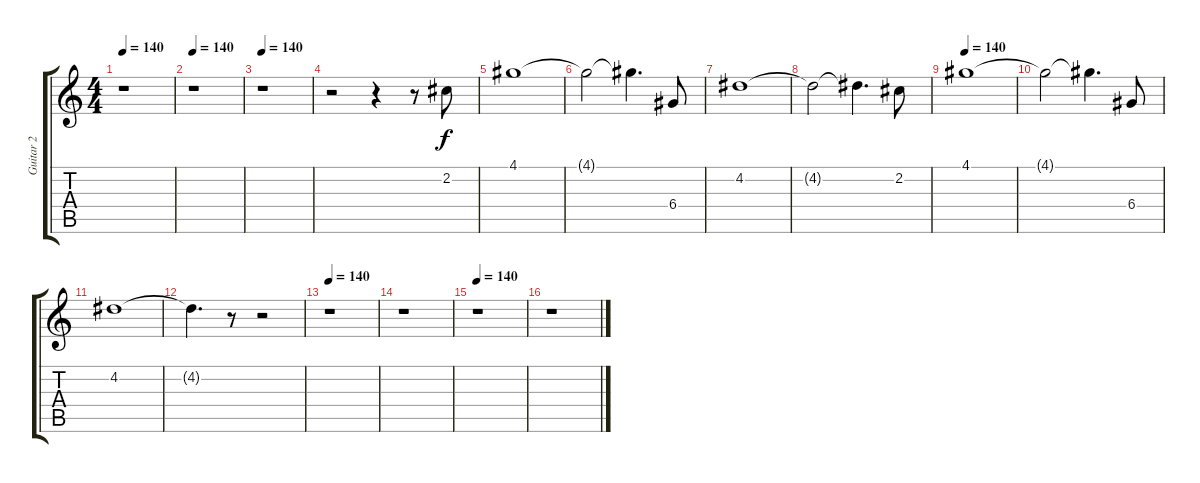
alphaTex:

\track ("Guitar 2" "Guitar 2") {instrument electricguitarclean}
\staff {score tabs}
\tuning (E4 B3 G3 D3 A2 E2) {hide}
\ts (4 4)
\tempo 140
\clef g2
\ks c
r.1{dy f} |
\tempo 140
r.1 |
\tempo 140
r.1 |
r.2 r.4 r.8 2.2.8 |
4.1.1 |
4.1{t}.2 4.1{t}.4{d} 6.4.8 |
4.2.1 |
4.2{t}.2 4.2{t}.4{d} 2.2.8 |
\tempo 140
4.1.1 |
4.1{t}.2 4.1{t}.4{d} 6.4.8 |
4.2.1 |
4.2{t}.4{d} r.8 r.2 |
\tempo 140
r.1 |
r.1 |
\tempo 140
r.1 |
r.1
